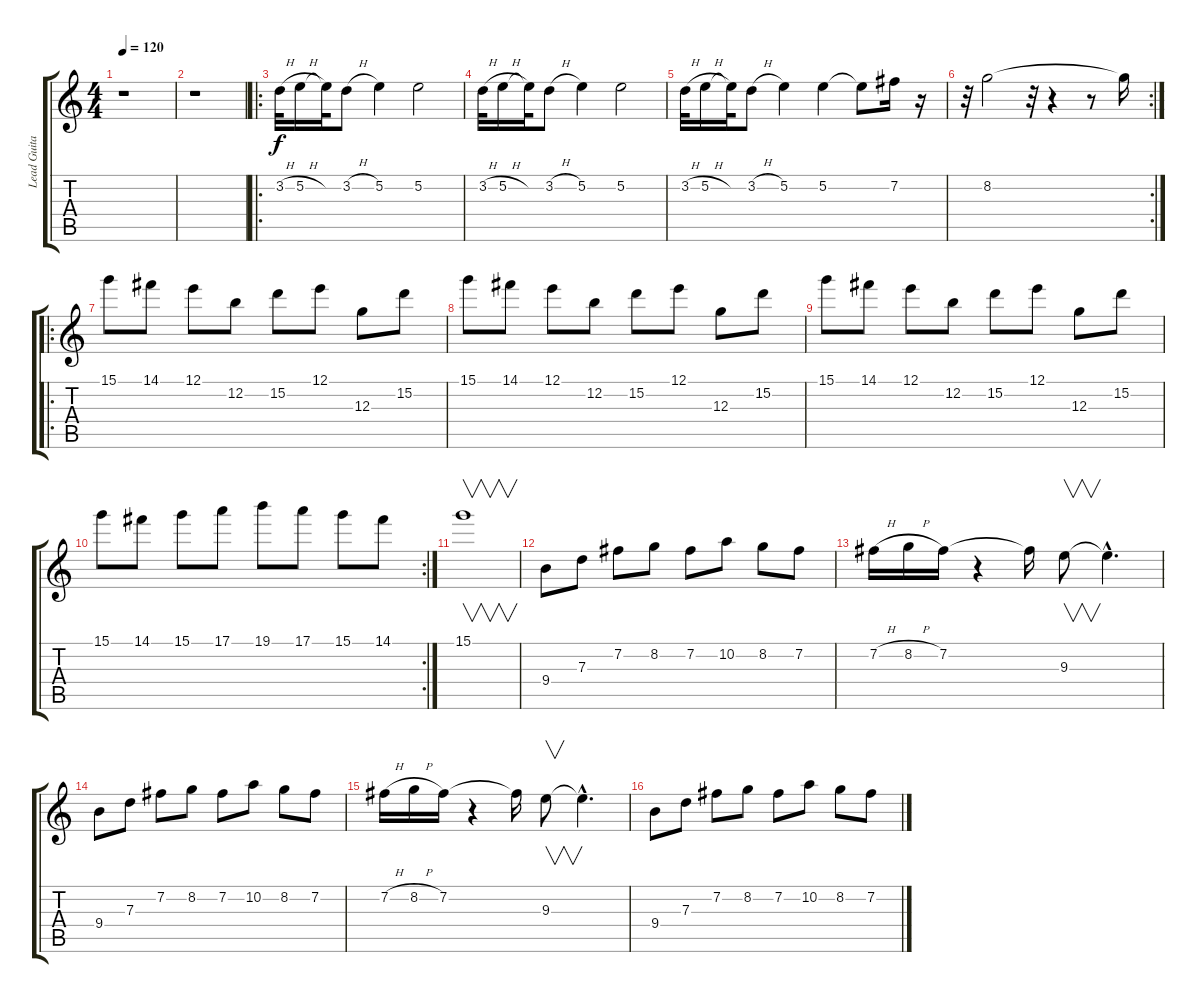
\track ("Lead Guitar" "Lead Guita") {instrument acousticguitarsteel}
\staff {score tabs}
\tuning (E4 B3 G3 D3 A2 E2) {hide}
\ts (4 4)
\tempo 120
\clef g2
\ks c
r.1{dy f instrument acousticguitarsteel} |
r.1 |
\ro
3.2{h}.32 5.2{h}.16 5.2{t}.32 3.2{h}.8 5.2.4 5.2.2 |
3.2{h}.32 5.2{h}.16 5.2{t}.32 3.2{h}.8 5.2.4 5.2.2 |
3.2{h}.32 5.2{h}.16 5.2{t}.32 3.2{h}.8 5.2.4 5.2.4 5.2{t}.8 7.2.16 r.16 |
\rc 2
r.32 8.2.2 r.32 r.4 r.8 8.2{t}.16 |
\ro
15.1.8 14.1.8 12.1.8 12.2.8 15.2.8 12.1.8 12.3.8 15.2.8 |
15.1.8 14.1.8 12.1.8 12.2.8 15.2.8 12.1.8 12.3.8 15.2.8 |
15.1.8 14.1.8 12.1.8 12.2.8 15.2.8 12.1.8 12.3.8 15.2.8 |
\rc 2
15.1.8 14.1.8 15.1.8 17.1.8 19.1.8 17.1.8 15.1.8 14.1.8 |
15.1.1{v} |
9.4.8{instrument electricguitarmuted} 7.3.8 7.2.8 8.2.8 7.2.8 10.2.8 8.2.8 7.2.8 |
7.2{h}.16{instrument acousticguitarsteel} 8.2{h}.16 7.2.16 r.4 7.2{t}.16 9.3.8{v} 9.3{hac t}.4{d} |
9.4.8{instrument electricguitarmuted} 7.3.8 7.2.8 8.2.8 7.2.8 10.2.8 8.2.8 7.2.8 |
7.2{h}.16{instrument acousticguitarsteel} 8.2{h}.16 7.2.16 r.4 7.2{t}.16 9.3.8{v} 9.3{hac t}.4{d} |
9.4.8{instrument electricguitarmuted} 7.3.8 7.2.8 8.2.8 7.2.8 10.2.8 8.2.8 7.2.8
